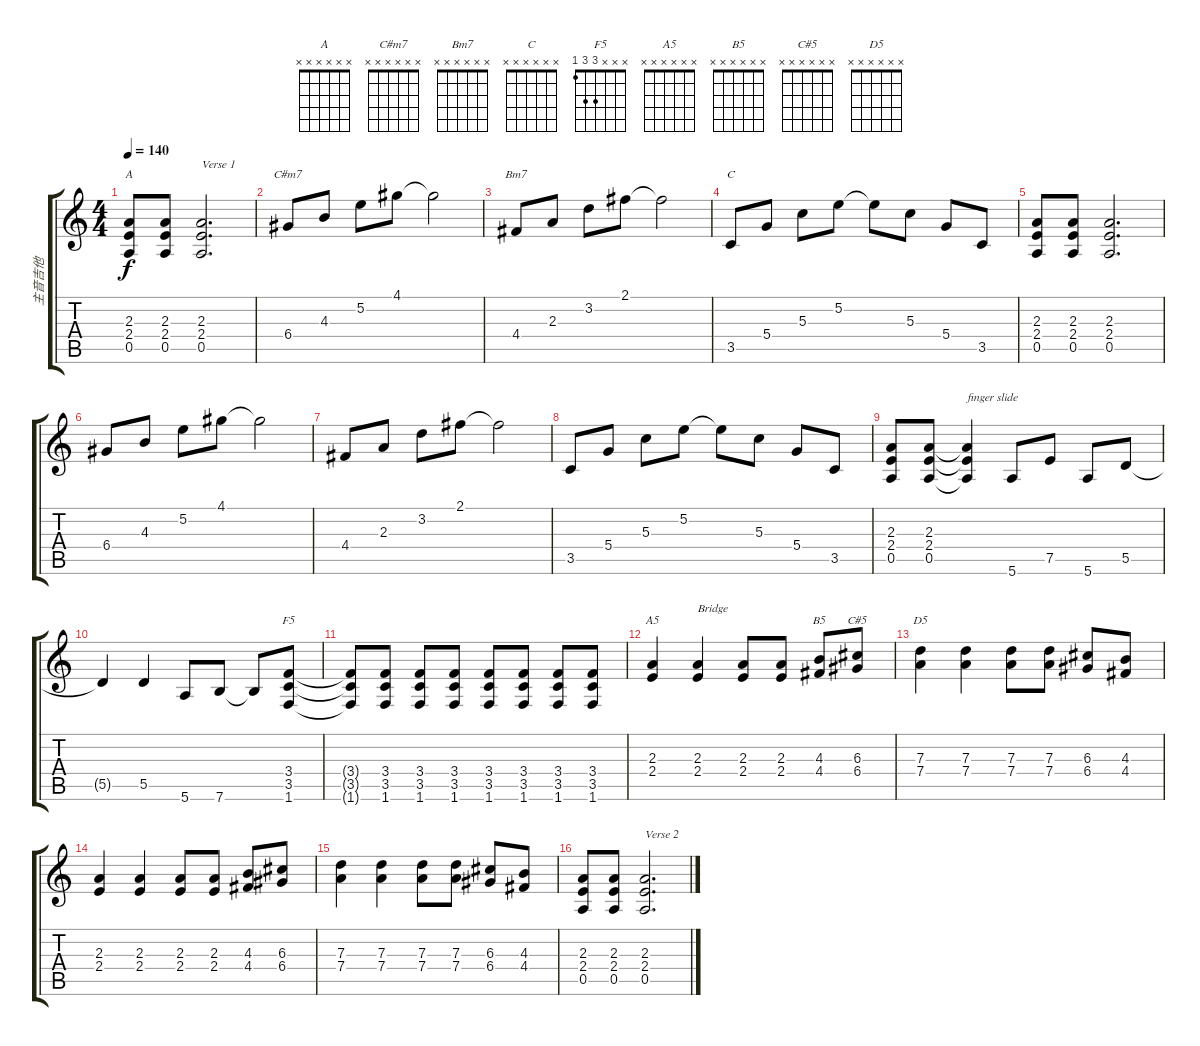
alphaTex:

\track ("主音吉他" "主音吉他") {instrument distortionguitar}
\staff {score tabs}
\tuning (E4 B3 G3 D3 A2 E2) {hide}
\chord ("A" x x x x x x)
\chord ("C#m7" x x x x x x)
\chord ("Bm7" x x x x x x)
\chord ("C" x x x x x x)
\chord ("F5" x x x 3 3 1)
\chord ("A5" x x x x x x)
\chord ("B5" x x x x x x)
\chord ("C#5" x x x x x x)
\chord ("D5" x x x x x x)
\ts (4 4)
\tempo 140
\clef g2
\ks c
(2.3 2.4 0.5).8{ch "A" dy f volume 15} (2.3 2.4 0.5).8 (2.3 2.4 0.5).2{d txt "Verse 1"} |
6.4.8{ch "C#m7"} 4.3.8 5.2.8 4.1.8 4.1{t}.2 |
4.4.8{ch "Bm7"} 2.3.8 3.2.8 2.1.8 2.1{t}.2 |
3.5.8{ch "C"} 5.4.8 5.3.8 5.2.8 5.2{t}.8 5.3.8 5.4.8 3.5.8 |
(2.3 2.4 0.5).8 (2.3 2.4 0.5).8 (2.3 2.4 0.5).2{d} |
6.4.8 4.3.8 5.2.8 4.1.8 4.1{t}.2 |
4.4.8 2.3.8 3.2.8 2.1.8 2.1{t}.2 |
3.5.8 5.4.8 5.3.8 5.2.8 5.2{t}.8 5.3.8 5.4.8 3.5.8 |
(2.3 2.4 0.5).8 (2.3 2.4 0.5).8 (2.3{t} 2.4{t} 0.5{t}).4{txt "finger slide"} 5.6.8 7.5.8 5.6.8 5.5.8 |
5.5{t}.4 5.5.4 5.6.8 7.6.8 7.6{t}.8 (3.4 3.5 1.6).8{ch "F5"} |
(3.4{t} 3.5{t} 1.6{t}).8 (3.4 3.5 1.6).8 (3.4 3.5 1.6).8 (3.4 3.5 1.6).8 (3.4 3.5 1.6).8 (3.4 3.5 1.6).8 (3.4 3.5 1.6).8 (3.4 3.5 1.6).8 |
(2.3 2.4).4{ch "A5" volume 16 balance 10} (2.3 2.4).4{txt "Bridge"} (2.3 2.4).8 (2.3 2.4).8 (4.3 4.4).8{ch "B5"} (6.3 6.4).8{ch "C#5"} |
(7.3 7.4).4{ch "D5"} (7.3 7.4).4 (7.3 7.4).8 (7.3 7.4).8 (6.3 6.4).8 (4.3 4.4).8 |
(2.3 2.4).4 (2.3 2.4).4 (2.3 2.4).8 (2.3 2.4).8 (4.3 4.4).8 (6.3 6.4).8 |
(7.3 7.4).4 (7.3 7.4).4 (7.3 7.4).8 (7.3 7.4).8 (6.3 6.4).8 (4.3 4.4).8 |
(2.3 2.4 0.5).8 (2.3 2.4 0.5).8 (2.3 2.4 0.5).2{d txt "Verse 2"}
